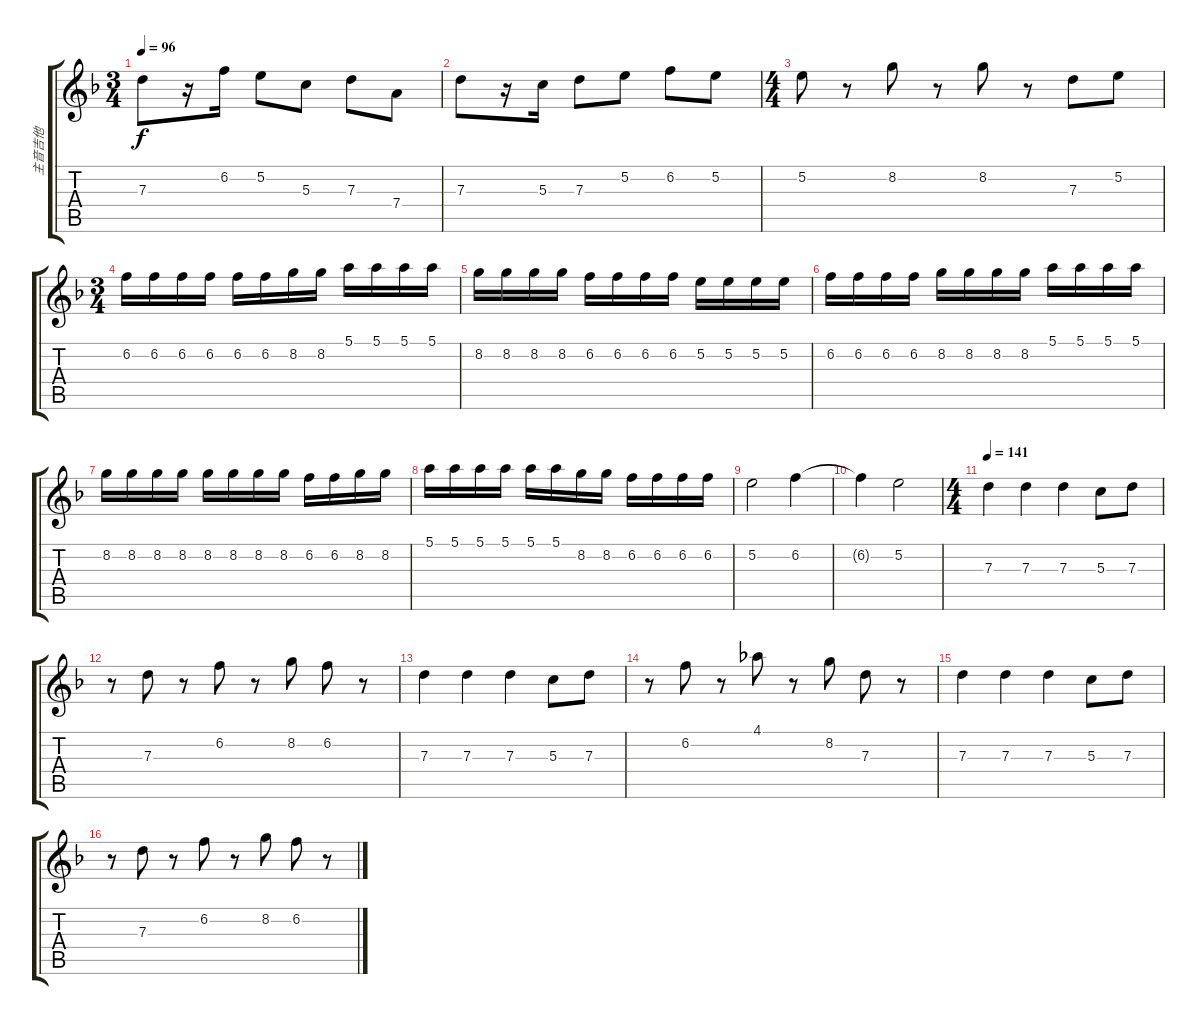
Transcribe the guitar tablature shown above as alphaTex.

\track ("主音吉他" "主音吉他") {instrument electricguitarjazz}
\staff {score tabs}
\tuning (E4 B3 G3 D3 A2 E2) {hide}
\ts (3 4)
\tempo 96
\clef g2
\ks f
7.3.8{dy f} r.16 6.2.16 5.2.8 5.3.8 7.3.8 7.4.8 |
7.3.8 r.16 5.3.16 7.3.8 5.2.8 6.2.8 5.2.8 |
\ts (4 4)
5.2.8 r.8 8.2.8 r.8 8.2.8 r.8 7.3.8 5.2.8 |
\ts (3 4)
6.2.16{volume 8} 6.2.16 6.2.16 6.2.16 6.2.16 6.2.16 8.2.16 8.2.16 5.1.16 5.1.16 5.1.16 5.1.16 |
8.2.16 8.2.16 8.2.16 8.2.16 6.2.16 6.2.16 6.2.16 6.2.16 5.2.16 5.2.16 5.2.16 5.2.16 |
6.2.16 6.2.16 6.2.16 6.2.16 8.2.16 8.2.16 8.2.16 8.2.16 5.1.16 5.1.16 5.1.16 5.1.16 |
8.2.16 8.2.16 8.2.16 8.2.16 8.2.16 8.2.16 8.2.16 8.2.16 6.2.16 6.2.16 8.2.16 8.2.16 |
5.1.16 5.1.16 5.1.16 5.1.16 5.1.16 5.1.16 8.2.16 8.2.16 6.2.16 6.2.16 6.2.16 6.2.16 |
5.2.2{volume 10} 6.2.4 |
6.2{t}.4 5.2.2 |
\ts (4 4)
\tempo 141
7.3.4 7.3.4 7.3.4 5.3.8 7.3.8 |
r.8 7.3.8 r.8 6.2.8 r.8 8.2.8 6.2.8 r.8 |
7.3.4 7.3.4 7.3.4 5.3.8 7.3.8 |
r.8 6.2.8 r.8 4.1.8 r.8 8.2.8 7.3.8 r.8 |
7.3.4 7.3.4 7.3.4 5.3.8 7.3.8 |
r.8 7.3.8 r.8 6.2.8 r.8 8.2.8 6.2.8 r.8
